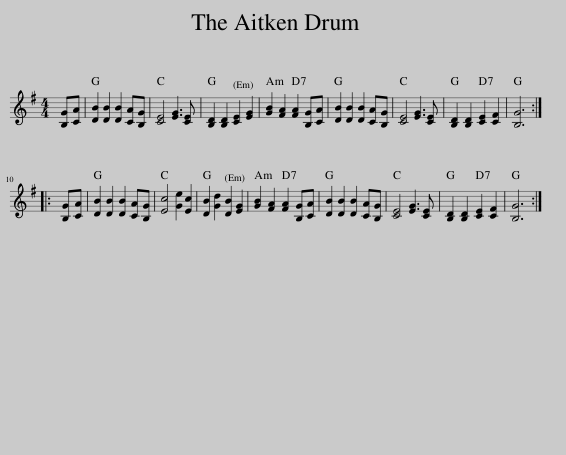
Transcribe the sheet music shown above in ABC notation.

X:1
L:1/8
M:4/4
I:linebreak $
K:G
V:1 treble
V:1
 [B,G][CA] | [DB]2 [DB]2 [DB]2 [CA][B,G] | [CE]4 [EG]3 [CE] | [B,D]2 [B,D]2 [CE]2 [EG]2 | [GB]2 [FA]2 [FA]2 [B,G][CA] | %5
 [DB]2 [DB]2 [DB]2 [CA][B,G] | [CE]4 [EG]3 [CE] | [B,D]2 [B,D]2 [CE]2 [CF]2 | [B,G]6 ::$ [B,G][CA] | %10
 [DB]2 [DB]2 [DB]2 [CA][B,G] | [Ec]4 [Ge]2 [Ec]2 | [DB]2 [Gd]2 [DB]2 [EG]2 | [GB]2 [FA]2 [FA]2 [B,G][CA] | [DB]2 [DB]2 [DB]2 [CA][B,G] | %15
 [CE]4 [EG]3 [CE] | [B,D]2 [B,D]2 [CE]2 [CF]2 | [B,G]6 :| %18
